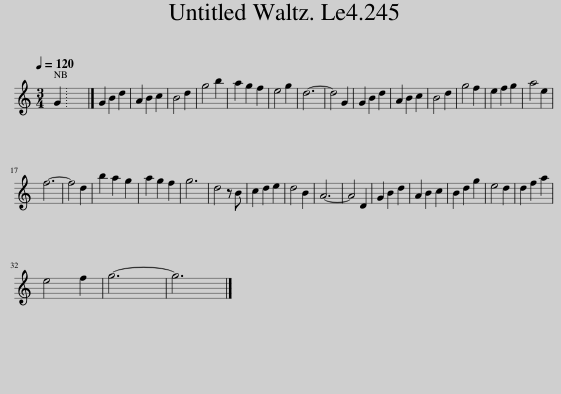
X:1
L:1/8
Q:1/4=120
M:3/4
I:linebreak $
K:C
V:1 treble
V:1
 G2 | x6 |] G2 B2 d2 | A2 B2 c2 | B4 d2 | %5
 g4 b2 | a2 g2 f2 | e4 g2 | d6- | d4 G2 | %10
 G2 B2 d2 | A2 B2 c2 | B4 d2 | g4 f2 | e2 f2 g2 | %15
 a4 e2 |$ f6- | f4 d2 | b2 a2 g2 | a2 g2 f2 | %20
 g6 | d4 z B | c2 d2 e2 | d4 B2 | A6- | %25
 A4 D2 | G2 B2 d2 | A2 B2 c2 | B2 d2 g2 | e4 d2 | %30
 d2 f2 a2 |$ e4 f2 | g6- | g6 |] %34
